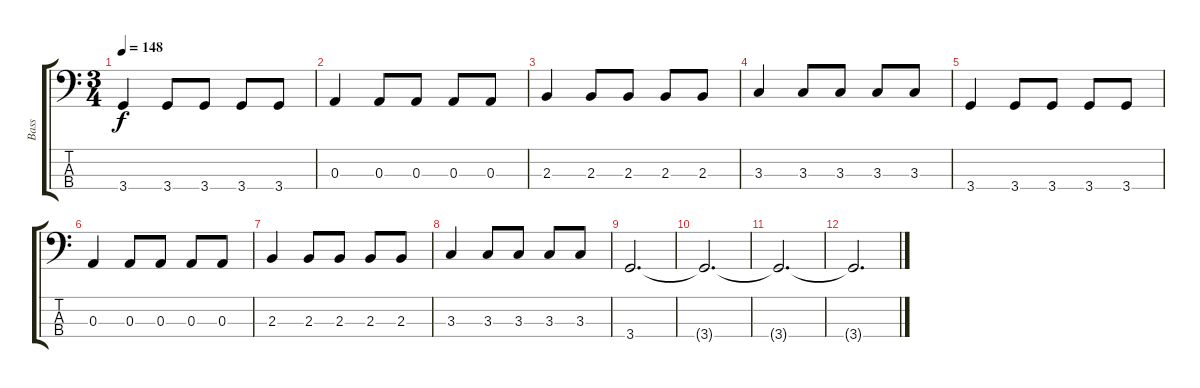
\track ("Bass" "Bass") {instrument electricbassfinger}
\staff {score tabs}
\tuning (G2 D2 A1 E1) {hide}
\ts (3 4)
\tempo 148
\clef f4
\ks c
3.4.4{dy f} 3.4.8 3.4.8 3.4.8 3.4.8 |
0.3.4 0.3.8 0.3.8 0.3.8 0.3.8 |
2.3.4 2.3.8 2.3.8 2.3.8 2.3.8 |
3.3.4 3.3.8 3.3.8 3.3.8 3.3.8 |
3.4.4 3.4.8 3.4.8 3.4.8 3.4.8 |
0.3.4 0.3.8 0.3.8 0.3.8 0.3.8 |
2.3.4 2.3.8 2.3.8 2.3.8 2.3.8 |
3.3.4 3.3.8 3.3.8 3.3.8 3.3.8 |
3.4.2{d} |
3.4{t}.2{d} |
3.4{t}.2{d} |
3.4{t}.2{d}
